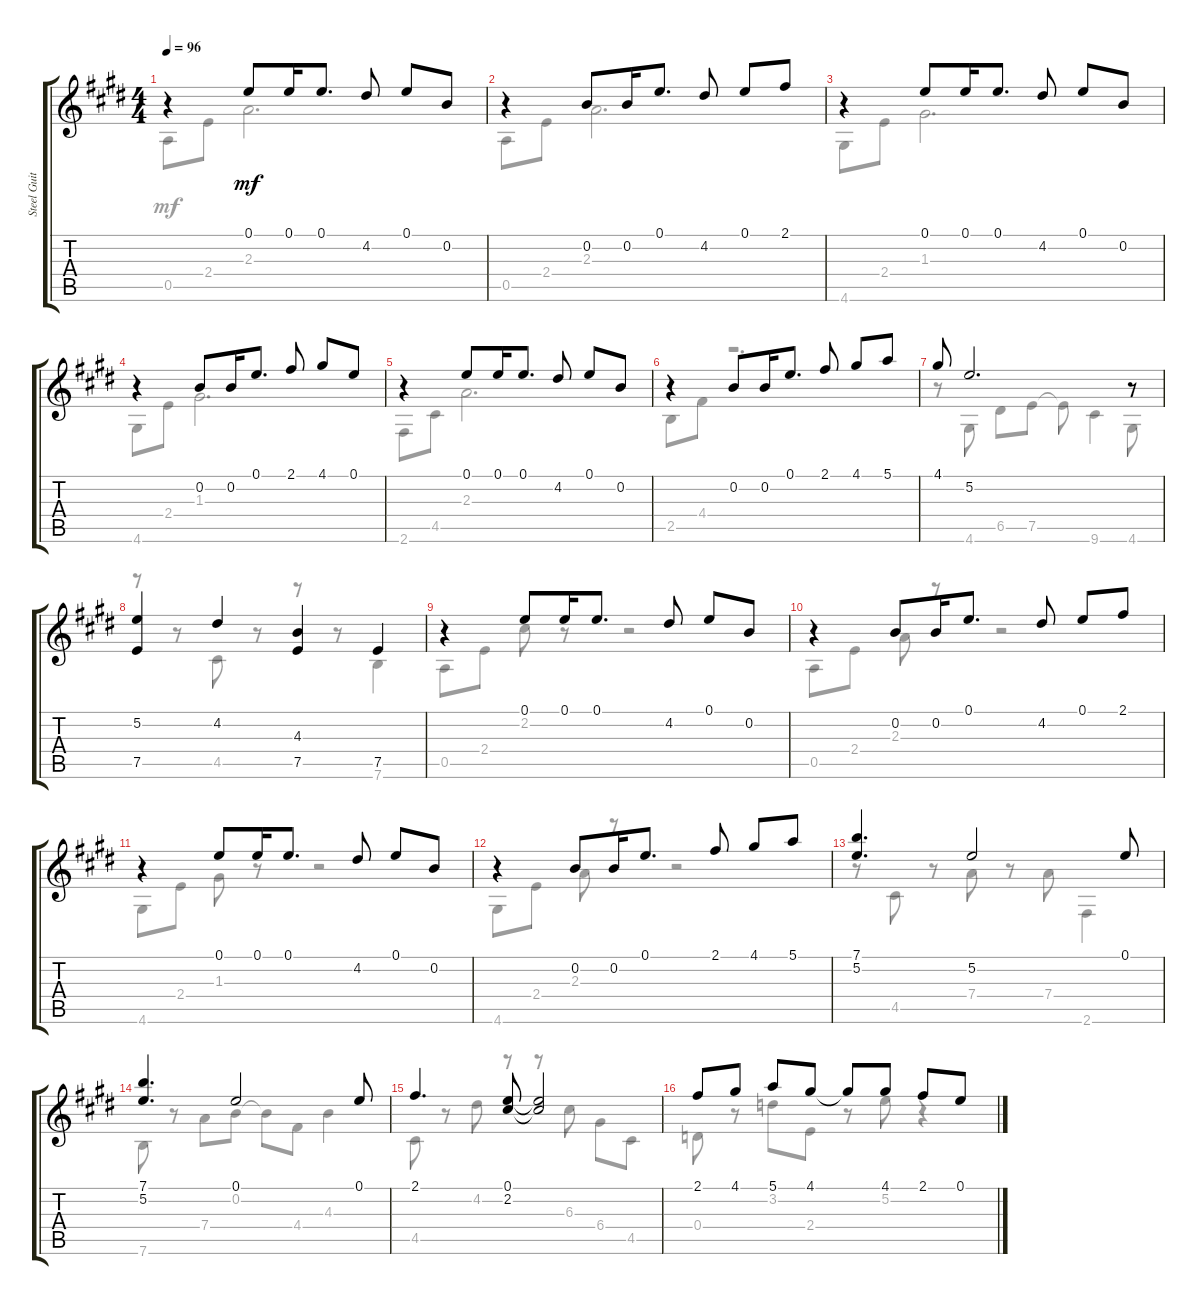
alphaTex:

\track ("Steel Guitar" "Steel Guit") {instrument acousticguitarsteel}
\staff {score tabs}
\tuning (E4 B3 G3 D3 A2 E2) {hide}
\voice
\ts (4 4)
\tempo 96
\clef g2
\ks e
r.4{dy mf instrument acousticguitarsteel} 0.1.8 0.1.16 0.1.8{d} 4.2.8 0.1.8 0.2.8 |
r.4 0.2.8 0.2.16 0.1.8{d} 4.2.8 0.1.8 2.1.8 |
r.4 0.1.8 0.1.16 0.1.8{d} 4.2.8 0.1.8 0.2.8 |
r.4 0.2.8 0.2.16 0.1.8{d} 2.1.8 4.1.8 0.1.8 |
r.4 0.1.8 0.1.16 0.1.8{d} 4.2.8 0.1.8 0.2.8 |
r.4 0.2.8 0.2.16 0.1.8{d} 2.1.8 4.1.8 5.1.8 |
4.1.8 5.2.2{d} r.8 |
(5.2 7.5).4 4.2.4 (4.3 7.5).4 7.5.4 |
r.4 0.1.8 0.1.16 0.1.8{d} 4.2.8 0.1.8 0.2.8 |
r.4 0.2.8 0.2.16 0.1.8{d} 4.2.8 0.1.8 2.1.8 |
r.4 0.1.8 0.1.16 0.1.8{d} 4.2.8 0.1.8 0.2.8 |
r.4 0.2.8 0.2.16 0.1.8{d} 2.1.8 4.1.8 5.1.8 |
(7.1 5.2).4{d} 5.2.2 0.1.8 |
(7.1 5.2).4{d} 0.1.2 0.1.8 |
2.1.4{d} (0.1 2.2).8 (0.1{t} 2.2{t}).2 |
2.1.8 4.1.8 5.1.8 4.1.8 4.1{t}.8 4.1.8 2.1.8 0.1.8
\voice
\clef g2
\ottava regular
\simile none
\ks e
0.5.8{dy mf} 2.4.8 2.3.2{d} |
0.5.8 2.4.8 2.3.2{d} |
4.6.8 2.4.8 1.3.2{d} |
4.6.8 2.4.8 1.3.2{d} |
2.6.8 4.5.8 2.3.2{d} |
2.5.8 4.4.8 r.2{d} |
r.8 4.6.8 6.5.8 7.5.8 7.5{t}.8 9.6.4 4.6.8 |
r.8 r.8 4.5.8 r.8 r.8 r.8 7.6.4 |
0.5.8 2.4.8 2.2.8 r.8 r.2 |
0.5.8 2.4.8 2.3.8 r.8 r.2 |
4.6.8 2.4.8 1.3.8 r.8 r.2 |
4.6.8 2.4.8 2.3.8 r.8 r.2 |
r.8 4.5.8 r.8 7.4.8 r.8 7.4.8 2.6.4 |
7.6.8 r.8 7.4.8 0.2.8 0.2{t}.8 4.4.8 4.3.4 |
4.5.8 r.8 4.2.8 r.8 r.8 6.3.8 6.4.8 4.5.8 |
0.4.8 r.8 3.2.8 2.4.8 r.8 5.2.8 r.4
